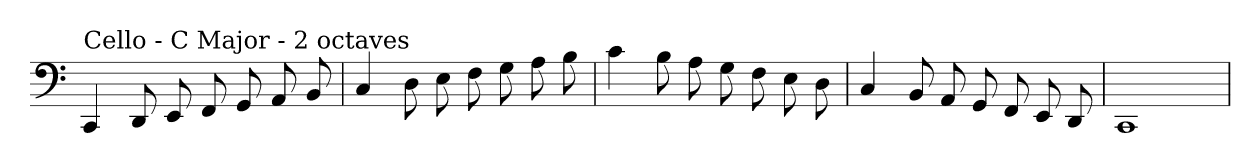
**kern
*part1
*staff1
*clefF4
*k[]
*C:
=
!LO:TX:a:t=Cello - C Major - 2 octaves
4CC
8DD
8EE
8FF
8GG
8AA
8BB
=
4C
8D
8E
8F
8G
8A
8B
=
4c
8B
8A
8G
8F
8E
8D
=
4C
8BB
8AA
8GG
8FF
8EE
8DD
=
1CC
=
*-
